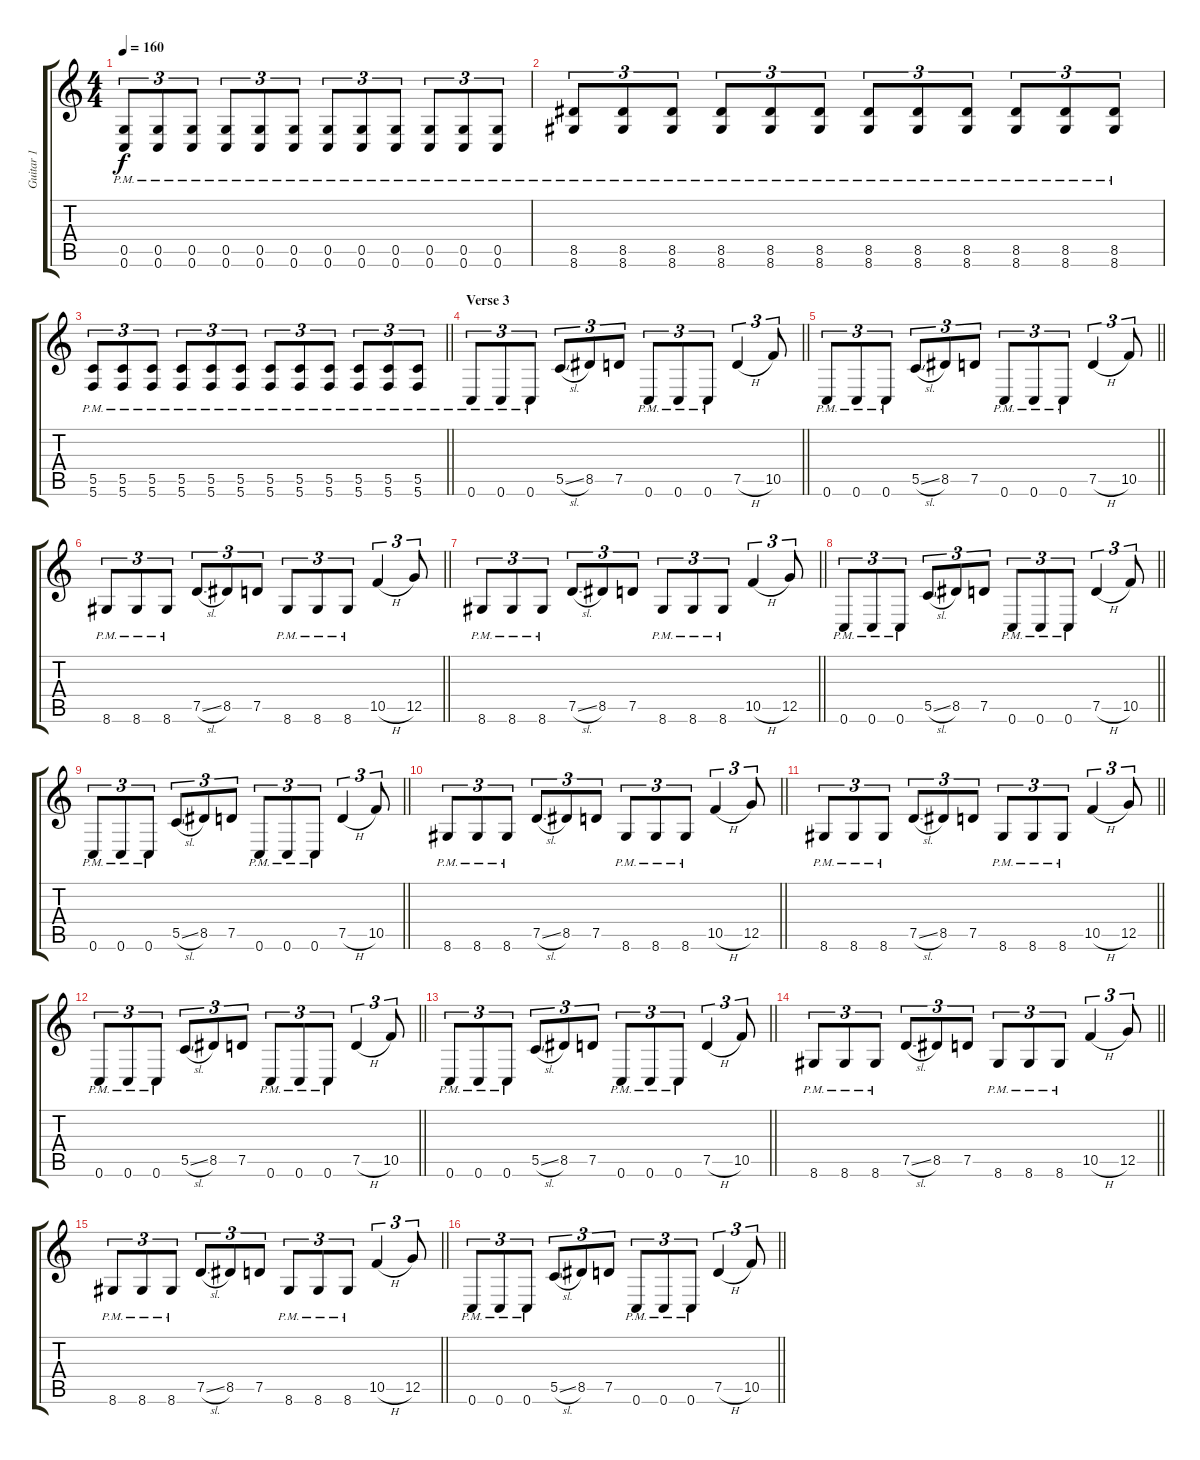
\track ("Guitar 1" "Guitar 1") {instrument distortionguitar}
\staff {score tabs}
\tuning (D4 A3 F3 C3 G2 C2) {hide}
\ts (4 4)
\tempo 160
\clef g2
\ks c
(0.5{pm} 0.6{pm}).8{tu (3 2) dy f} (0.5{pm} 0.6{pm}).8{tu (3 2)} (0.5{pm} 0.6{pm}).8{tu (3 2)} (0.5{pm} 0.6{pm}).8{tu (3 2)} (0.5{pm} 0.6{pm}).8{tu (3 2)} (0.5{pm} 0.6{pm}).8{tu (3 2)} (0.5{pm} 0.6{pm}).8{tu (3 2)} (0.5{pm} 0.6{pm}).8{tu (3 2)} (0.5{pm} 0.6{pm}).8{tu (3 2)} (0.5{pm} 0.6{pm}).8{tu (3 2)} (0.5{pm} 0.6{pm}).8{tu (3 2)} (0.5{pm} 0.6{pm}).8{tu (3 2)} |
(8.5{pm} 8.6{pm}).8{tu (3 2)} (8.5{pm} 8.6{pm}).8{tu (3 2)} (8.5{pm} 8.6{pm}).8{tu (3 2)} (8.5{pm} 8.6{pm}).8{tu (3 2)} (8.5{pm} 8.6{pm}).8{tu (3 2)} (8.5{pm} 8.6{pm}).8{tu (3 2)} (8.5{pm} 8.6{pm}).8{tu (3 2)} (8.5{pm} 8.6{pm}).8{tu (3 2)} (8.5{pm} 8.6{pm}).8{tu (3 2)} (8.5{pm} 8.6{pm}).8{tu (3 2)} (8.5{pm} 8.6{pm}).8{tu (3 2)} (8.5{pm} 8.6{pm}).8{tu (3 2)} |
\barLineRight lightlight
(5.5{pm} 5.6{pm}).8{tu (3 2)} (5.5{pm} 5.6{pm}).8{tu (3 2)} (5.5{pm} 5.6{pm}).8{tu (3 2)} (5.5{pm} 5.6{pm}).8{tu (3 2)} (5.5{pm} 5.6{pm}).8{tu (3 2)} (5.5{pm} 5.6{pm}).8{tu (3 2)} (5.5{pm} 5.6{pm}).8{tu (3 2)} (5.5{pm} 5.6{pm}).8{tu (3 2)} (5.5{pm} 5.6{pm}).8{tu (3 2)} (5.5{pm} 5.6{pm}).8{tu (3 2)} (5.5{pm} 5.6{pm}).8{tu (3 2)} (5.5{pm} 5.6{pm}).8{tu (3 2)} |
\section ("" "Verse 3")
\barLineRight lightlight
0.6{pm}.8{tu (3 2)} 0.6{pm}.8{tu (3 2)} 0.6{pm}.8{tu (3 2)} 5.5{sl}.8{tu (3 2)} 8.5.8{tu (3 2)} 7.5.8{tu (3 2)} 0.6{pm}.8{tu (3 2)} 0.6{pm}.8{tu (3 2)} 0.6{pm}.8{tu (3 2)} 7.5{h}.4{tu (3 2)} 10.5.8{tu (3 2)} |
\barLineRight lightlight
0.6{pm}.8{tu (3 2)} 0.6{pm}.8{tu (3 2)} 0.6{pm}.8{tu (3 2)} 5.5{sl}.8{tu (3 2)} 8.5.8{tu (3 2)} 7.5.8{tu (3 2)} 0.6{pm}.8{tu (3 2)} 0.6{pm}.8{tu (3 2)} 0.6{pm}.8{tu (3 2)} 7.5{h}.4{tu (3 2)} 10.5.8{tu (3 2)} |
\barLineRight lightlight
8.6{pm}.8{tu (3 2)} 8.6{pm}.8{tu (3 2)} 8.6{pm}.8{tu (3 2)} 7.5{sl}.8{tu (3 2)} 8.5.8{tu (3 2)} 7.5.8{tu (3 2)} 8.6{pm}.8{tu (3 2)} 8.6{pm}.8{tu (3 2)} 8.6{pm}.8{tu (3 2)} 10.5{h}.4{tu (3 2)} 12.5.8{tu (3 2)} |
\barLineRight lightlight
8.6{pm}.8{tu (3 2)} 8.6{pm}.8{tu (3 2)} 8.6{pm}.8{tu (3 2)} 7.5{sl}.8{tu (3 2)} 8.5.8{tu (3 2)} 7.5.8{tu (3 2)} 8.6{pm}.8{tu (3 2)} 8.6{pm}.8{tu (3 2)} 8.6{pm}.8{tu (3 2)} 10.5{h}.4{tu (3 2)} 12.5.8{tu (3 2)} |
\barLineRight lightlight
0.6{pm}.8{tu (3 2)} 0.6{pm}.8{tu (3 2)} 0.6{pm}.8{tu (3 2)} 5.5{sl}.8{tu (3 2)} 8.5.8{tu (3 2)} 7.5.8{tu (3 2)} 0.6{pm}.8{tu (3 2)} 0.6{pm}.8{tu (3 2)} 0.6{pm}.8{tu (3 2)} 7.5{h}.4{tu (3 2)} 10.5.8{tu (3 2)} |
\barLineRight lightlight
0.6{pm}.8{tu (3 2)} 0.6{pm}.8{tu (3 2)} 0.6{pm}.8{tu (3 2)} 5.5{sl}.8{tu (3 2)} 8.5.8{tu (3 2)} 7.5.8{tu (3 2)} 0.6{pm}.8{tu (3 2)} 0.6{pm}.8{tu (3 2)} 0.6{pm}.8{tu (3 2)} 7.5{h}.4{tu (3 2)} 10.5.8{tu (3 2)} |
\barLineRight lightlight
8.6{pm}.8{tu (3 2)} 8.6{pm}.8{tu (3 2)} 8.6{pm}.8{tu (3 2)} 7.5{sl}.8{tu (3 2)} 8.5.8{tu (3 2)} 7.5.8{tu (3 2)} 8.6{pm}.8{tu (3 2)} 8.6{pm}.8{tu (3 2)} 8.6{pm}.8{tu (3 2)} 10.5{h}.4{tu (3 2)} 12.5.8{tu (3 2)} |
\barLineRight lightlight
8.6{pm}.8{tu (3 2)} 8.6{pm}.8{tu (3 2)} 8.6{pm}.8{tu (3 2)} 7.5{sl}.8{tu (3 2)} 8.5.8{tu (3 2)} 7.5.8{tu (3 2)} 8.6{pm}.8{tu (3 2)} 8.6{pm}.8{tu (3 2)} 8.6{pm}.8{tu (3 2)} 10.5{h}.4{tu (3 2)} 12.5.8{tu (3 2)} |
\barLineRight lightlight
0.6{pm}.8{tu (3 2)} 0.6{pm}.8{tu (3 2)} 0.6{pm}.8{tu (3 2)} 5.5{sl}.8{tu (3 2)} 8.5.8{tu (3 2)} 7.5.8{tu (3 2)} 0.6{pm}.8{tu (3 2)} 0.6{pm}.8{tu (3 2)} 0.6{pm}.8{tu (3 2)} 7.5{h}.4{tu (3 2)} 10.5.8{tu (3 2)} |
\barLineRight lightlight
0.6{pm}.8{tu (3 2)} 0.6{pm}.8{tu (3 2)} 0.6{pm}.8{tu (3 2)} 5.5{sl}.8{tu (3 2)} 8.5.8{tu (3 2)} 7.5.8{tu (3 2)} 0.6{pm}.8{tu (3 2)} 0.6{pm}.8{tu (3 2)} 0.6{pm}.8{tu (3 2)} 7.5{h}.4{tu (3 2)} 10.5.8{tu (3 2)} |
\barLineRight lightlight
8.6{pm}.8{tu (3 2)} 8.6{pm}.8{tu (3 2)} 8.6{pm}.8{tu (3 2)} 7.5{sl}.8{tu (3 2)} 8.5.8{tu (3 2)} 7.5.8{tu (3 2)} 8.6{pm}.8{tu (3 2)} 8.6{pm}.8{tu (3 2)} 8.6{pm}.8{tu (3 2)} 10.5{h}.4{tu (3 2)} 12.5.8{tu (3 2)} |
\barLineRight lightlight
8.6{pm}.8{tu (3 2)} 8.6{pm}.8{tu (3 2)} 8.6{pm}.8{tu (3 2)} 7.5{sl}.8{tu (3 2)} 8.5.8{tu (3 2)} 7.5.8{tu (3 2)} 8.6{pm}.8{tu (3 2)} 8.6{pm}.8{tu (3 2)} 8.6{pm}.8{tu (3 2)} 10.5{h}.4{tu (3 2)} 12.5.8{tu (3 2)} |
\barLineRight lightlight
0.6{pm}.8{tu (3 2)} 0.6{pm}.8{tu (3 2)} 0.6{pm}.8{tu (3 2)} 5.5{sl}.8{tu (3 2)} 8.5.8{tu (3 2)} 7.5.8{tu (3 2)} 0.6{pm}.8{tu (3 2)} 0.6{pm}.8{tu (3 2)} 0.6{pm}.8{tu (3 2)} 7.5{h}.4{tu (3 2)} 10.5.8{tu (3 2)}
